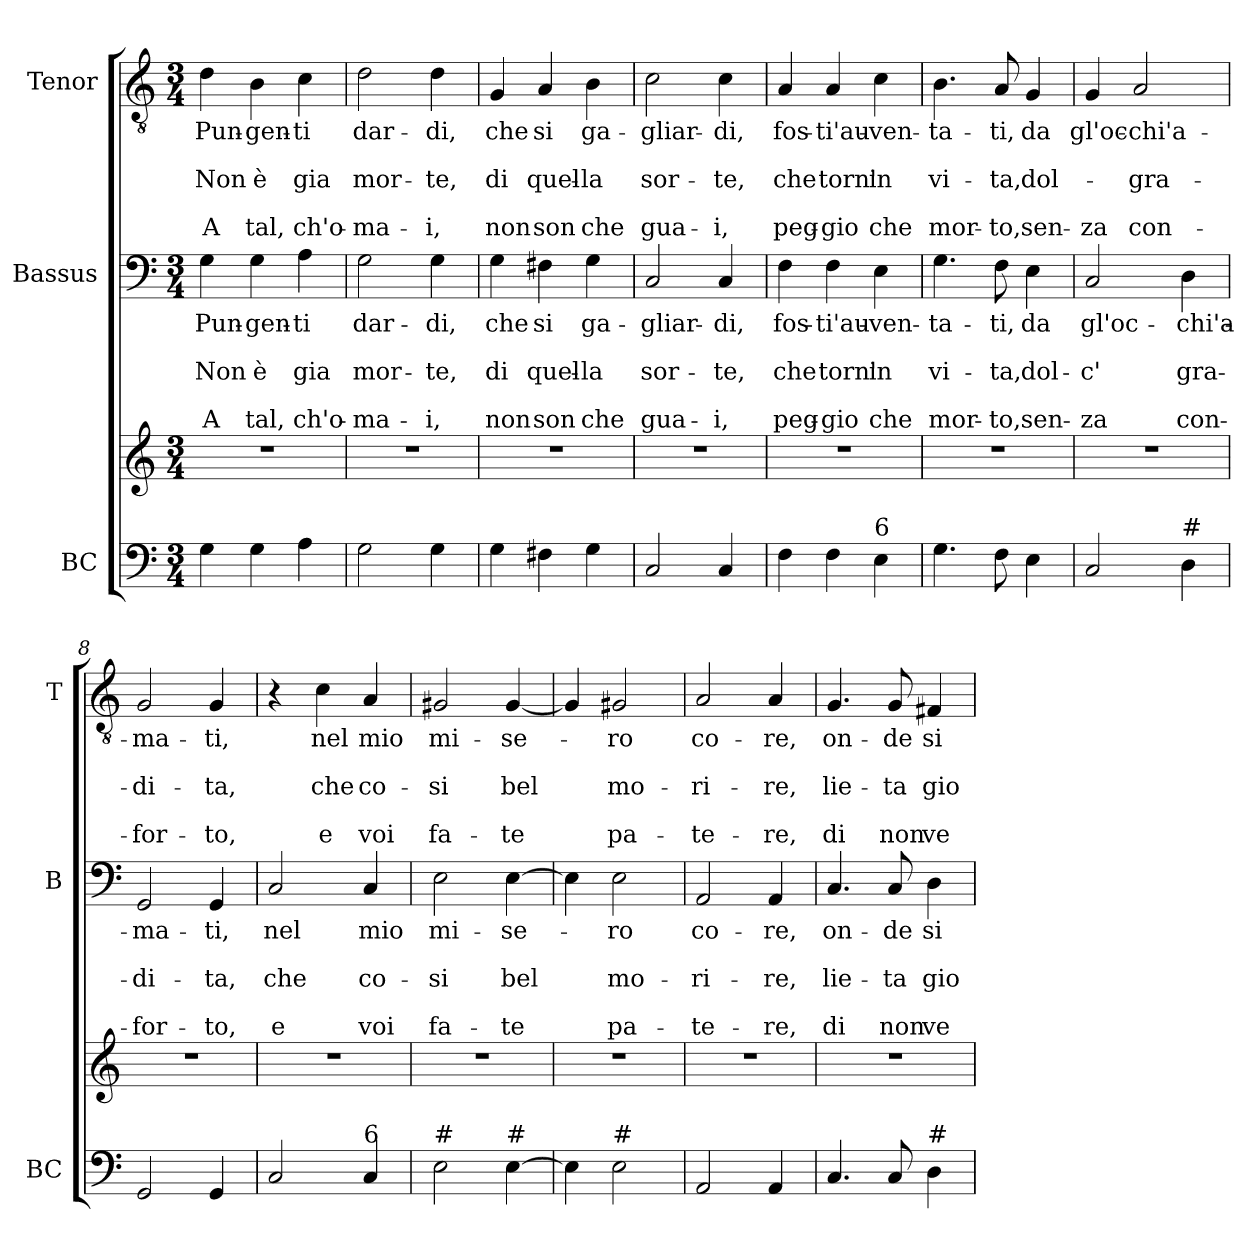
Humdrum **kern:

**kern	**kern	**kern	**text	**text	**text	**text	**text	**kern	**text	**text	**text	**text	**text
*part3	*part3	*part2	*part2	*part2	*part2	*part2	*part2	*part1	*part1	*part1	*part1	*part1	*part1
*staff4	*staff3	*staff2	*staff2	*staff2	*staff2	*staff2	*staff2	*staff1	*staff1	*staff1	*staff1	*staff1	*staff1
*I"BC	*	*I"Bassus	*	*	*	*	*	*I"Tenor	*	*	*	*	*
*I'BC	*	*I'B	*	*	*	*	*	*I'T	*	*	*	*	*
*clefF4	*clefG2	*clefF4	*	*	*	*	*	*clefGv2	*	*	*	*	*
*k[]	*k[]	*k[]	*	*	*	*	*	*k[]	*	*	*	*	*
*C:	*C:	*C:	*	*	*	*	*	*C:	*	*	*	*	*
*M3/4	*M3/4	*M3/4	*	*	*	*	*	*M3/4	*	*	*	*	*
=1	=1	=1	=1	=1	=1	=1	=1	=1	=1	=1	=1	=1	=1
!	!	!	!LO:LY:b	!	!LO:LY:b	!	!LO:LY:b	!	!LO:LY:b	!	!LO:LY:b	!	!LO:LY:b
4G\	2.r	4G\	Pun-	.	Non	.	A	4d\	Pun-	.	Non	.	A
!	!	!	!LO:LY:b	!	!LO:LY:b	!	!LO:LY:b	!	!LO:LY:b	!	!LO:LY:b	!	!LO:LY:b
4G\	.	4G\	-gen-	.	è	.	tal,	4B\	-gen-	.	è	.	tal,
!	!	!	!LO:LY:b	!	!LO:LY:b	!	!LO:LY:b	!	!LO:LY:b	!	!LO:LY:b	!	!LO:LY:b
4A\	.	4A\	-ti	.	gia	.	ch'o-	4c\	-ti	.	gia	.	ch'o-
=2	=2	=2	=2	=2	=2	=2	=2	=2	=2	=2	=2	=2	=2
!	!	!	!LO:LY:b	!	!LO:LY:b	!	!LO:LY:b	!	!LO:LY:b	!	!LO:LY:b	!	!LO:LY:b
2G\	2.r	2G\	dar-	.	mor-	.	-ma-	2d\	dar-	.	mor-	.	-ma-
!	!	!	!LO:LY:b	!	!LO:LY:b	!	!LO:LY:b	!	!LO:LY:b	!	!LO:LY:b	!	!LO:LY:b
4G\	.	4G\	-di,	.	-te,	.	-i,	4d\	-di,	.	-te,	.	-i,
=3	=3	=3	=3	=3	=3	=3	=3	=3	=3	=3	=3	=3	=3
!	!	!	!LO:LY:b	!	!LO:LY:b	!	!LO:LY:b	!	!LO:LY:b	!	!LO:LY:b	!	!LO:LY:b
4G\	2.r	4G\	che	.	di	.	non	4G/	che	.	di	.	non
!	!	!	!LO:LY:b	!	!LO:LY:b	!	!LO:LY:b	!	!LO:LY:b	!	!LO:LY:b	!	!LO:LY:b
4F#X\	.	4F#X\	si	.	quel-	.	son	4A/	si	.	quel-	.	son
!	!	!	!LO:LY:b	!	!LO:LY:b	!	!LO:LY:b	!	!LO:LY:b	!	!LO:LY:b	!	!LO:LY:b
4G\	.	4G\	ga-	.	-la	.	che	4B\	ga-	.	-la	.	che
=4	=4	=4	=4	=4	=4	=4	=4	=4	=4	=4	=4	=4	=4
!	!	!	!LO:LY:b	!	!LO:LY:b	!	!LO:LY:b	!	!LO:LY:b	!	!LO:LY:b	!	!LO:LY:b
2C/	2.r	2C/	-gliar-	.	sor-	.	gua-	2c\	-gliar-	.	sor-	.	gua-
!	!	!	!LO:LY:b	!	!LO:LY:b	!	!LO:LY:b	!	!LO:LY:b	!	!LO:LY:b	!	!LO:LY:b
4C/	.	4C/	-di,	.	-te,	.	-i,	4c\	-di,	.	-te,	.	-i,
=5	=5	=5	=5	=5	=5	=5	=5	=5	=5	=5	=5	=5	=5
!	!	!	!LO:LY:b	!	!LO:LY:b	!	!LO:LY:b	!	!LO:LY:b	!	!LO:LY:b	!	!LO:LY:b
4F\	2.r	4F\	fos-	.	che	.	peg-	4A/	fos-	.	che	.	peg-
!	!	!	!LO:LY:b	!	!LO:LY:b	!	!LO:LY:b	!	!LO:LY:b	!	!LO:LY:b	!	!LO:LY:b
4F\	.	4F\	-ti'au-	.	torn'	.	-gio	4A/	-ti'au-	.	torn'	.	-gio
!LO:TX:a:t=6	!	!	!	!	!	!	!	!	!	!	!	!	!
!	!	!	!LO:LY:b	!	!LO:LY:b	!	!LO:LY:b	!	!LO:LY:b	!	!LO:LY:b	!	!LO:LY:b
4E\	.	4E\	-ven-	.	in	.	che	4c\	-ven-	.	in	.	che
=6	=6	=6	=6	=6	=6	=6	=6	=6	=6	=6	=6	=6	=6
!	!	!	!LO:LY:b	!	!LO:LY:b	!	!LO:LY:b	!	!LO:LY:b	!	!LO:LY:b	!	!LO:LY:b
4.G\	2.r	4.G\	-ta-	.	vi-	.	mor-	4.B\	-ta-	.	vi-	.	mor-
!	!	!	!LO:LY:b	!	!LO:LY:b	!	!LO:LY:b	!	!LO:LY:b	!	!LO:LY:b	!	!LO:LY:b
8F\	.	8F\	-ti,	.	-ta,	.	-to,	8A/	-ti,	.	-ta,	.	-to,
!	!	!	!LO:LY:b	!	!LO:LY:b	!	!LO:LY:b	!	!LO:LY:b	!	!LO:LY:b	!	!LO:LY:b
4E\	.	4E\	da	.	dol-	.	sen-	4G/	da	.	dol-	.	sen-
!!LO:LB:g=z
=7	=7	=7	=7	=7	=7	=7	=7	=7	=7	=7	=7	=7	=7
!	!	!	!LO:LY:b	!	!LO:LY:b	!	!LO:LY:b	!	!LO:LY:b	!	!	!	!LO:LY:b
2C/	2.r	2C/	gl'oc-	.	-c'	.	-za	4G/	gl'oc-	.	.	.	-za
!	!	!	!	!	!	!	!	!	!LO:LY:b	!	!LO:LY:b	!	!LO:LY:b
.	.	.	.	.	.	.	.	2A/	-chi'a-	.	-gra-	.	con-
!LO:TX:a:t=#	!	!	!	!	!	!	!	!	!	!	!	!	!
!	!	!	!LO:LY:b	!	!LO:LY:b	!	!LO:LY:b	!	!	!	!	!	!
4D\	.	4D\	-chi'a-	.	gra-	.	con-	.	.	.	.	.	.
=8	=8	=8	=8	=8	=8	=8	=8	=8	=8	=8	=8	=8	=8
!	!	!	!LO:LY:b	!	!LO:LY:b	!	!LO:LY:b	!	!LO:LY:b	!	!LO:LY:b	!	!LO:LY:b
2GG/	2.r	2GG/	-ma-	.	-di-	.	-for-	2G/	-ma-	.	-di-	.	-for-
!	!	!	!LO:LY:b	!	!LO:LY:b	!	!LO:LY:b	!	!LO:LY:b	!	!LO:LY:b	!	!LO:LY:b
4GG/	.	4GG/	-ti,	.	-ta,	.	-to,	4G/	-ti,	.	-ta,	.	-to,
=9	=9	=9	=9	=9	=9	=9	=9	=9	=9	=9	=9	=9	=9
!	!	!	!LO:LY:b	!	!LO:LY:b	!	!LO:LY:b	!	!	!	!	!	!
2C/	2.r	2C/	nel	.	che	.	e	4r	.	.	.	.	.
!	!	!	!	!	!	!	!	!	!LO:LY:b	!	!LO:LY:b	!	!LO:LY:b
.	.	.	.	.	.	.	.	4c\	nel	.	che	.	e
!LO:TX:a:t=6	!	!	!	!	!	!	!	!	!	!	!	!	!
!	!	!	!LO:LY:b	!	!LO:LY:b	!	!LO:LY:b	!	!LO:LY:b	!	!LO:LY:b	!	!LO:LY:b
4C/	.	4C/	mio	.	co-	.	voi	4A/	mio	.	co-	.	voi
=10	=10	=10	=10	=10	=10	=10	=10	=10	=10	=10	=10	=10	=10
!LO:TX:a:t=#	!	!	!	!	!	!	!	!	!	!	!	!	!
!	!	!	!LO:LY:b	!	!LO:LY:b	!	!LO:LY:b	!	!LO:LY:b	!	!LO:LY:b	!	!LO:LY:b
2E\	2.r	2E\	mi-	.	-si	.	fa-	2G#X/	mi-	.	-si	.	fa-
!LO:TX:a:t=#	!	!	!	!	!	!	!	!	!	!	!	!	!
!	!	!	!LO:LY:b	!	!LO:LY:b	!	!LO:LY:b	!	!LO:LY:b	!	!LO:LY:b	!	!LO:LY:b
[4E\	.	[4E\	-se-	.	bel	.	-te	[4G#/	-se-	.	bel	.	-te
=11	=11	=11	=11	=11	=11	=11	=11	=11	=11	=11	=11	=11	=11
4E\]	2.r	4E\]	.	.	.	.	.	4G#/]	.	.	.	.	.
!LO:TX:a:t=#	!	!	!	!	!	!	!	!	!	!	!	!	!
!	!	!	!LO:LY:b	!	!LO:LY:b	!	!LO:LY:b	!	!LO:LY:b	!	!LO:LY:b	!	!LO:LY:b
2E\	.	2E\	-ro	.	mo-	.	pa-	2G#X/	-ro	.	mo-	.	pa-
=12	=12	=12	=12	=12	=12	=12	=12	=12	=12	=12	=12	=12	=12
!	!	!	!LO:LY:b	!	!LO:LY:b	!	!LO:LY:b	!	!LO:LY:b	!	!LO:LY:b	!	!LO:LY:b
2AA/	2.r	2AA/	co-	.	-ri-	.	-te-	2A/	co-	.	-ri-	.	-te-
!	!	!	!LO:LY:b	!	!LO:LY:b	!	!LO:LY:b	!	!LO:LY:b	!	!LO:LY:b	!	!LO:LY:b
4AA/	.	4AA/	-re,	.	-re,	.	-re,	4A/	-re,	.	-re,	.	-re,
!!LO:PB:g=z
=13	=13	=13	=13	=13	=13	=13	=13	=13	=13	=13	=13	=13	=13
!	!	!	!LO:LY:b	!	!LO:LY:b	!	!LO:LY:b	!	!LO:LY:b	!	!LO:LY:b	!	!LO:LY:b
4.C/	2.r	4.C/	on-	.	lie-	.	di	4.G/	on-	.	lie-	.	di
!	!	!	!LO:LY:b	!	!LO:LY:b	!	!LO:LY:b	!	!LO:LY:b	!	!LO:LY:b	!	!LO:LY:b
8C/	.	8C/	-de	.	-ta	.	non	8G/	-de	.	-ta	.	non
!LO:TX:a:t=#	!	!	!	!	!	!	!	!	!	!	!	!	!
!	!	!	!LO:LY:b	!	!LO:LY:b	!	!LO:LY:b	!	!LO:LY:b	!	!LO:LY:b	!	!LO:LY:b
4D\	.	4D\	si	.	gio-	.	ve-	4F#X/	si	.	gio-	.	ve-
=	=	=	=	=	=	=	=	=	=	=	=	=	=
*-	*-	*-	*-	*-	*-	*-	*-	*-	*-	*-	*-	*-	*-
